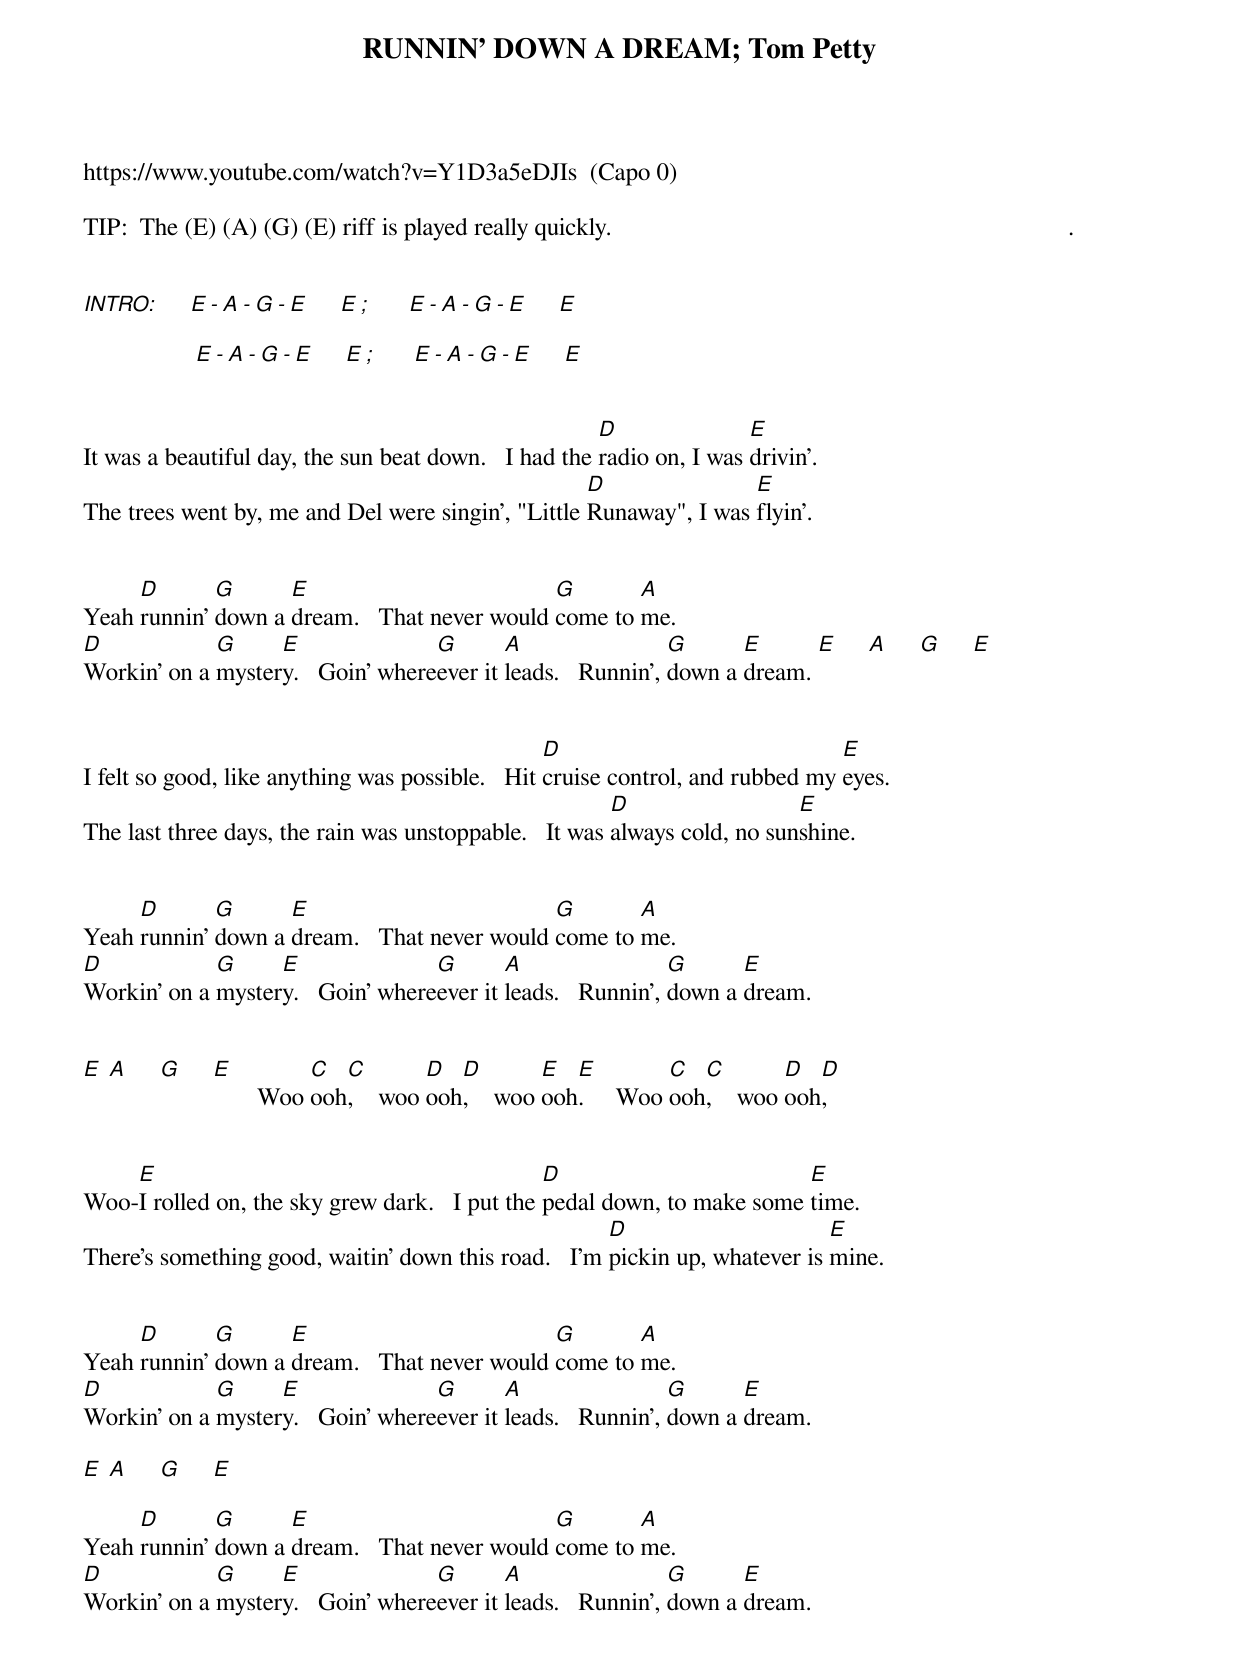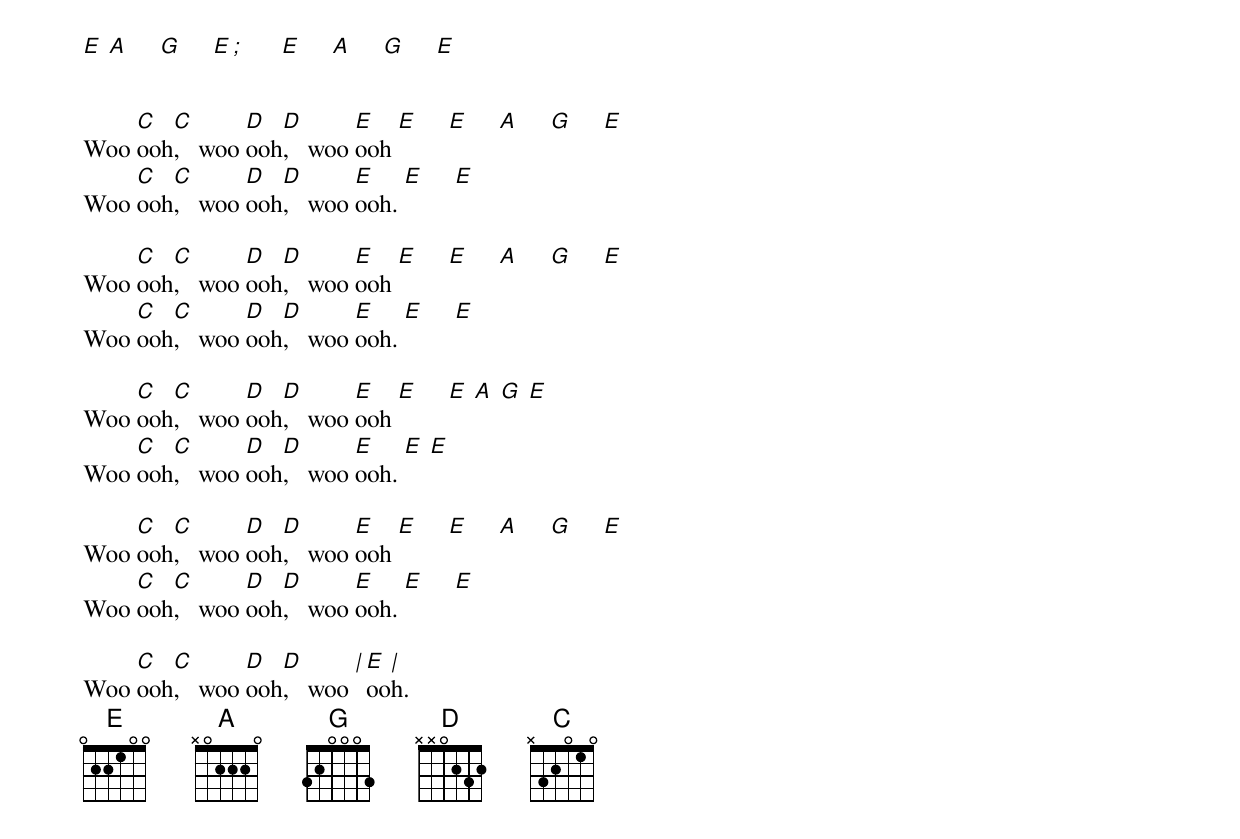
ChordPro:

{t: RUNNIN' DOWN A DREAM}
{t:  Tom Petty  }
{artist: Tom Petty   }
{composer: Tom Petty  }


https://www.youtube.com/watch?v=Y1D3a5eDJIs  (Capo 0)

TIP:  The (E) (A) (G) (E) riff is played really quickly.                                                                         .


[INTRO:]     [E][-][A][-][G][-][E]     [E][;]      [E][-][A][-][G][-][E]     [E]

                  [E][-][A][-][G][-][E]     [E][;]      [E][-][A][-][G][-][E]     [E]


It was a beautiful day, the sun beat down.   I had the [D]radio on, I was [E]drivin'.
The trees went by, me and Del were singin', "Little [D]Runaway", I was [E]flyin'.


Yeah [D]runnin' [G]down a [E]dream.   That never would [G]come to [A]me.
[D]Workin' on a [G]myster[E]y.   Goin' where[G]ever it [A]leads.   Runnin', [G]down a [E]dream. [E]     [A]     [G]     [E]


I felt so good, like anything was possible.   Hit [D]cruise control, and rubbed my [E]eyes.
The last three days, the rain was unstoppable.   It was [D]always cold, no sun[E]shine.


Yeah [D]runnin' [G]down a [E]dream.   That never would [G]come to [A]me.
[D]Workin' on a [G]myster[E]y.   Goin' where[G]ever it [A]leads.   Runnin', [G]down a [E]dream.


[E] [A]     [G]     [E]       Woo [C]ooh[C],    woo [D]ooh[D],    woo [E]ooh[E].     Woo [C]ooh[C],    woo [D]ooh[D],


Woo-[E]I rolled on, the sky grew dark.   I put the [D]pedal down, to make some [E]time.
There's something good, waitin' down this road.   I'm [D]pickin up, whatever is [E]mine.


Yeah [D]runnin' [G]down a [E]dream.   That never would [G]come to [A]me.
[D]Workin' on a [G]myster[E]y.   Goin' where[G]ever it [A]leads.   Runnin', [G]down a [E]dream.

[E] [A]     [G]     [E]

Yeah [D]runnin' [G]down a [E]dream.   That never would [G]come to [A]me.
[D]Workin' on a [G]myster[E]y.   Goin' where[G]ever it [A]leads.   Runnin', [G]down a [E]dream.


[E] [A]     [G]     [E][;]      [E]     [A]     [G]     [E]


Woo [C]ooh[C],   woo [D]ooh[D],   woo [E]ooh [E]     [E]     [A]     [G]     [E]
Woo [C]ooh[C],   woo [D]ooh[D],   woo [E]ooh. [E]     [E]

Woo [C]ooh[C],   woo [D]ooh[D],   woo [E]ooh [E]     [E]     [A]     [G]     [E]
Woo [C]ooh[C],   woo [D]ooh[D],   woo [E]ooh. [E]     [E]

Woo [C]ooh[C],   woo [D]ooh[D],   woo [E]ooh [E]     [E] [A] [G] [E]
Woo [C]ooh[C],   woo [D]ooh[D],   woo [E]ooh. [E] [E]

Woo [C]ooh[C],   woo [D]ooh[D],   woo [E]ooh [E]     [E]     [A]     [G]     [E]
Woo [C]ooh[C],   woo [D]ooh[D],   woo [E]ooh. [E]     [E]

Woo [C]ooh[C],   woo [D]ooh[D],   woo [|][E]oo[|]h.
